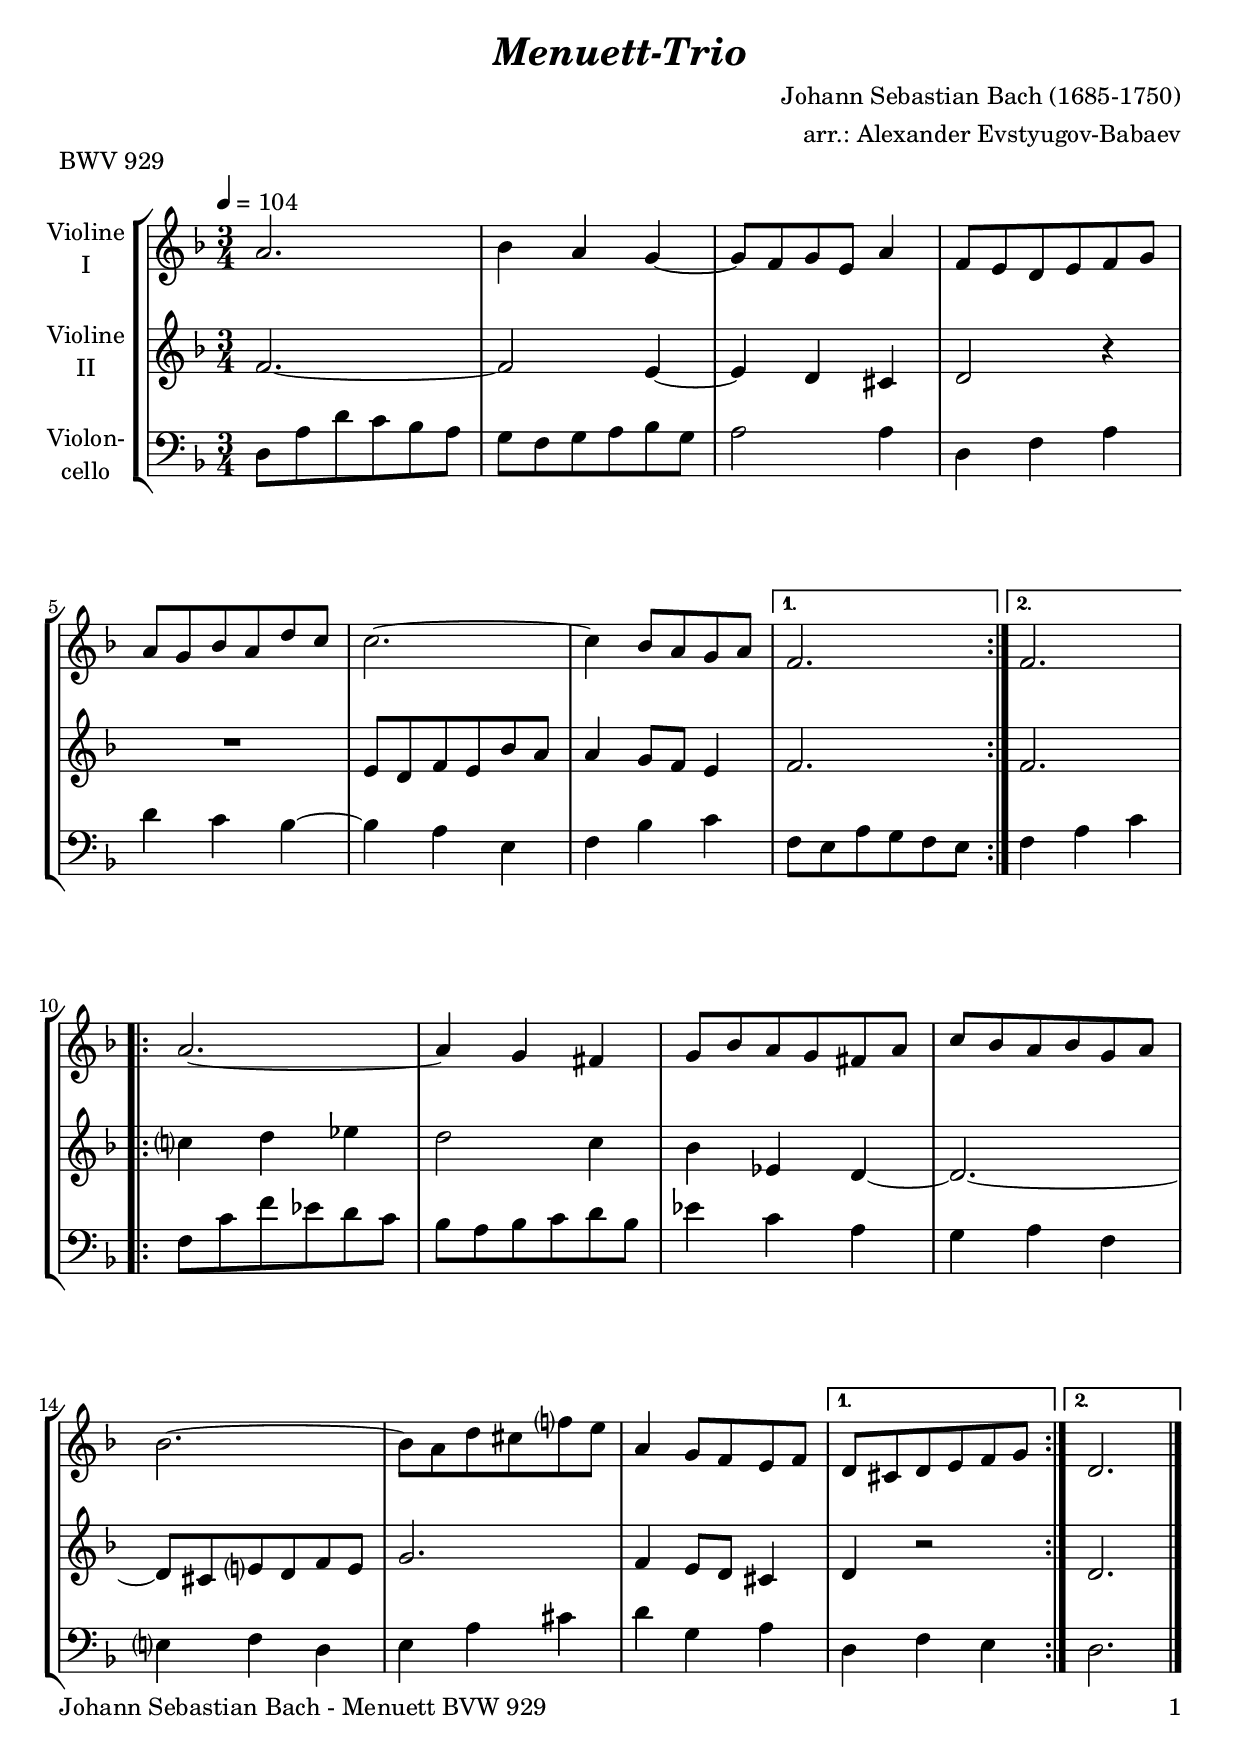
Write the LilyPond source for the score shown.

\version "2.24.1"
\include "deutsch.ly"

#(set-global-staff-size 21)

\header {
  title     = \markup \bold \italic "Menuett-Trio"
  composer  = "Johann Sebastian Bach (1685-1750)"
  arranger  = "arr.: Alexander Evstyugov-Babaev"
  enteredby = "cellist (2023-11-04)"
  piece     = "BWV 929"
}

voiceconsts = {
 \key g \minor
 \time 3/4
 \clef "treble"
% \numericTimeSignature
 \compressEmptyMeasures
  % Set default beaming for all staves
%  \set Timing.beamExceptions = #'()
%  \set Timing.baseMoment     = #(ly:make-moment 1 4)
%  \set Timing.beatStructure  = #'(1 1 1)
 \tempo 4=104 
}

mivl = "violin"
miba = "cello"

va = \relative c'' {
  \voiceconsts

  \repeat volta 2 {
    d2.
    es4 d c~
    c8 b c a d4
    b8 a g a b c

    d c es d g f
    f2.~
    f4 es8 d c d
  }
  \alternative {
    { b2. }
    { b }
  }

  \repeat volta 2 {
    d~
    d4 c h
    c8 es d c h d
    f es d es c d

    es2.~
    es8 d g fis b? a
    d,4 c8 b a b
  }
  \alternative {
    { g fis g a b c }
    { g2. }
  } \bar "|."
}

vb = \relative c'' {
  \voiceconsts

  \repeat volta 2 {
    b2.~
    b2 a4~
    a g fis
    g2 r4

    R2.
    a8 g b a es' d
    d4 c8 b a4
  }
  \alternative {
    { b2. }
    { b }
  }

  \repeat volta 2 {
    f'?4 g as
    g2 f4
    es as, g~
    g2.~

    g8 fis a? g b a
    c2.
    b4 a8 g fis4
  }
  \alternative {
    { g r2  }
    { g2. }
  } \bar "|."
}

vc = \relative c' {
  \voiceconsts
  \clef "bass"
  
  \repeat volta 2 {
    g8 d' g f es d
    c b c d es c
    d2 d4
    g, b d

    g f es~
    es d a
    b es f
  }
  \alternative {
    { b,8 a d c b a }
    { b4 d f }
  }

  \repeat volta 2 {
    b,8 f' b as g f
    es d es f g es
    as4 f d
    c d b

    a? b g
    a d fis
    g c, d
  }
  \alternative {
    { g, b a }
    { g2. }
  } \bar "|."
}


music = \new StaffGroup <<
      \new Staff {
        \set Staff.midiInstrument = \mivl
        \set Staff.instrumentName = \markup \center-column { "Violine" "I" }
        \transpose g d { \va }
      }
      
      \new Staff {
        \set Staff.midiInstrument = \mivl
        \set Staff.instrumentName = \markup \center-column { "Violine" "II" }
        \transpose g d { \vb }
      }
      
      \new Staff {
        \set Staff.midiInstrument = \miba
        \set Staff.instrumentName = \markup \center-column { "Violon-" "cello" }
        \transpose g d { \vc }
      }
>>

\book {
  \paper {
    print-page-number = ##t
    print-first-page-number = ##t
    ragged-last-bottom = ##f
    oddHeaderMarkup = \markup \null
    evenHeaderMarkup = \markup \null
    oddFooterMarkup = \markup {
      \fill-line {
        \if \should-print-page-number
        "Johann Sebastian Bach - Menuett BVW 929" \fromproperty #'page:page-number-string
      }
    }
    evenFooterMarkup = \oddFooterMarkup
  } \score {
    \music
    \layout {}
  }

  \score {
    \unfoldRepeats \music

    \midi {
      \context {
        \Score
      }
    }
  }
}